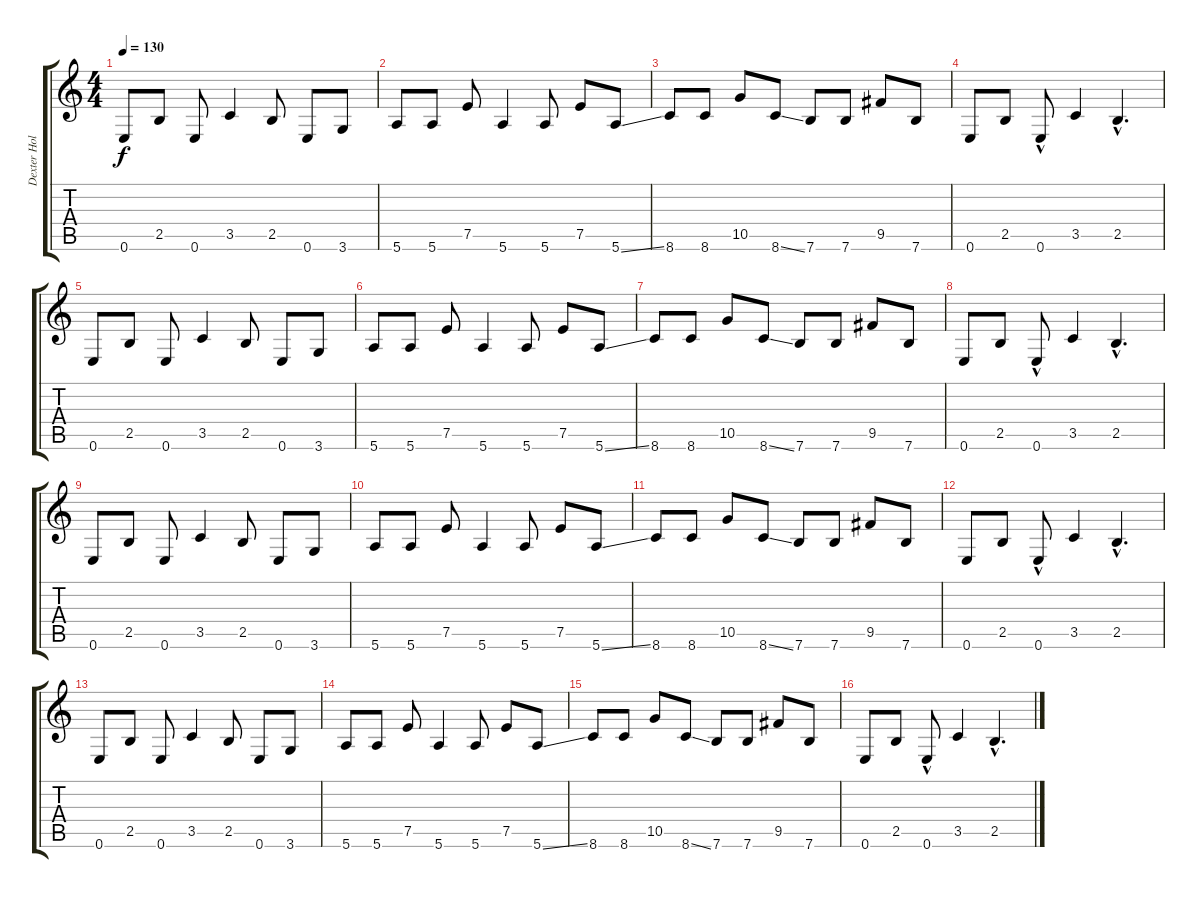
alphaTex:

\track ("Dexter Holland" "Dexter Hol") {instrument electricguitarclean}
\staff {score tabs}
\tuning (E4 B3 G3 D3 A2 E2) {hide}
\ts (4 4)
\tempo 130
\clef g2
\ks c
0.6.8{dy f} 2.5.8 0.6.8 3.5.4 2.5.8 0.6.8 3.6.8 |
5.6.8 5.6.8 7.5.8 5.6.4 5.6.8 7.5.8 5.6{ss}.8 |
8.6.8 8.6.8 10.5.8 8.6{ss}.8 7.6.8 7.6.8 9.5.8 7.6.8 |
0.6.8 2.5.8 0.6{hac}.8 3.5.4 2.5{hac}.4{d} |
0.6.8 2.5.8 0.6.8 3.5.4 2.5.8 0.6.8 3.6.8 |
5.6.8 5.6.8 7.5.8 5.6.4 5.6.8 7.5.8 5.6{ss}.8 |
8.6.8 8.6.8 10.5.8 8.6{ss}.8 7.6.8 7.6.8 9.5.8 7.6.8 |
0.6.8 2.5.8 0.6{hac}.8 3.5.4 2.5{hac}.4{d} |
0.6.8 2.5.8 0.6.8 3.5.4 2.5.8 0.6.8 3.6.8 |
5.6.8 5.6.8 7.5.8 5.6.4 5.6.8 7.5.8 5.6{ss}.8 |
8.6.8 8.6.8 10.5.8 8.6{ss}.8 7.6.8 7.6.8 9.5.8 7.6.8 |
0.6.8 2.5.8 0.6{hac}.8 3.5.4 2.5{hac}.4{d} |
0.6.8 2.5.8 0.6.8 3.5.4 2.5.8 0.6.8 3.6.8 |
5.6.8 5.6.8 7.5.8 5.6.4 5.6.8 7.5.8 5.6{ss}.8 |
8.6.8 8.6.8 10.5.8 8.6{ss}.8 7.6.8 7.6.8 9.5.8 7.6.8 |
0.6.8 2.5.8 0.6{hac}.8 3.5.4 2.5{hac}.4{d}
